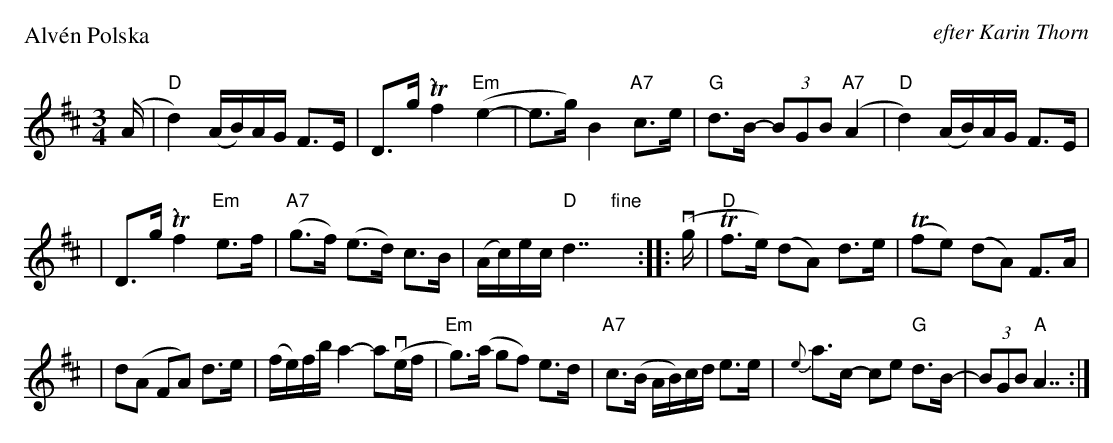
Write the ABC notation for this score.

X:1
P: Alv\'en Polska
O: efter Karin Thorn
M: 3/4
L: 1/16
K: D
(A \
| "D"d4) (AB)AG F3E \
| D3(g Tf4) "Em"(e4- \
| e3g) B4 "A7"c3e \
| "G"d3B- (3B2G2B2 "A7"(A4 \
| "D"d4) (AB)AG F3E |
| D3(g Tf4) "Em"e3f \
| "A7"(g3f) (e3d) c3B \
| (Ac)ec "D"d7 "fine"y \
:: (vg \
| "D"Tf3e) (d2A2) d3e \
| (Tf2e2) (d2A2) F3A |
| d2(A2 F2A2) d3e \
| (fe)fb a4- a2(vef \
| "Em"g3)(a g2f2) e3d \
| "A7"c3(B AB)cd e3e \
| {e}a3c- c2e2 "G"d3B- \
| (3B2G2B2 "A"A7 :|
